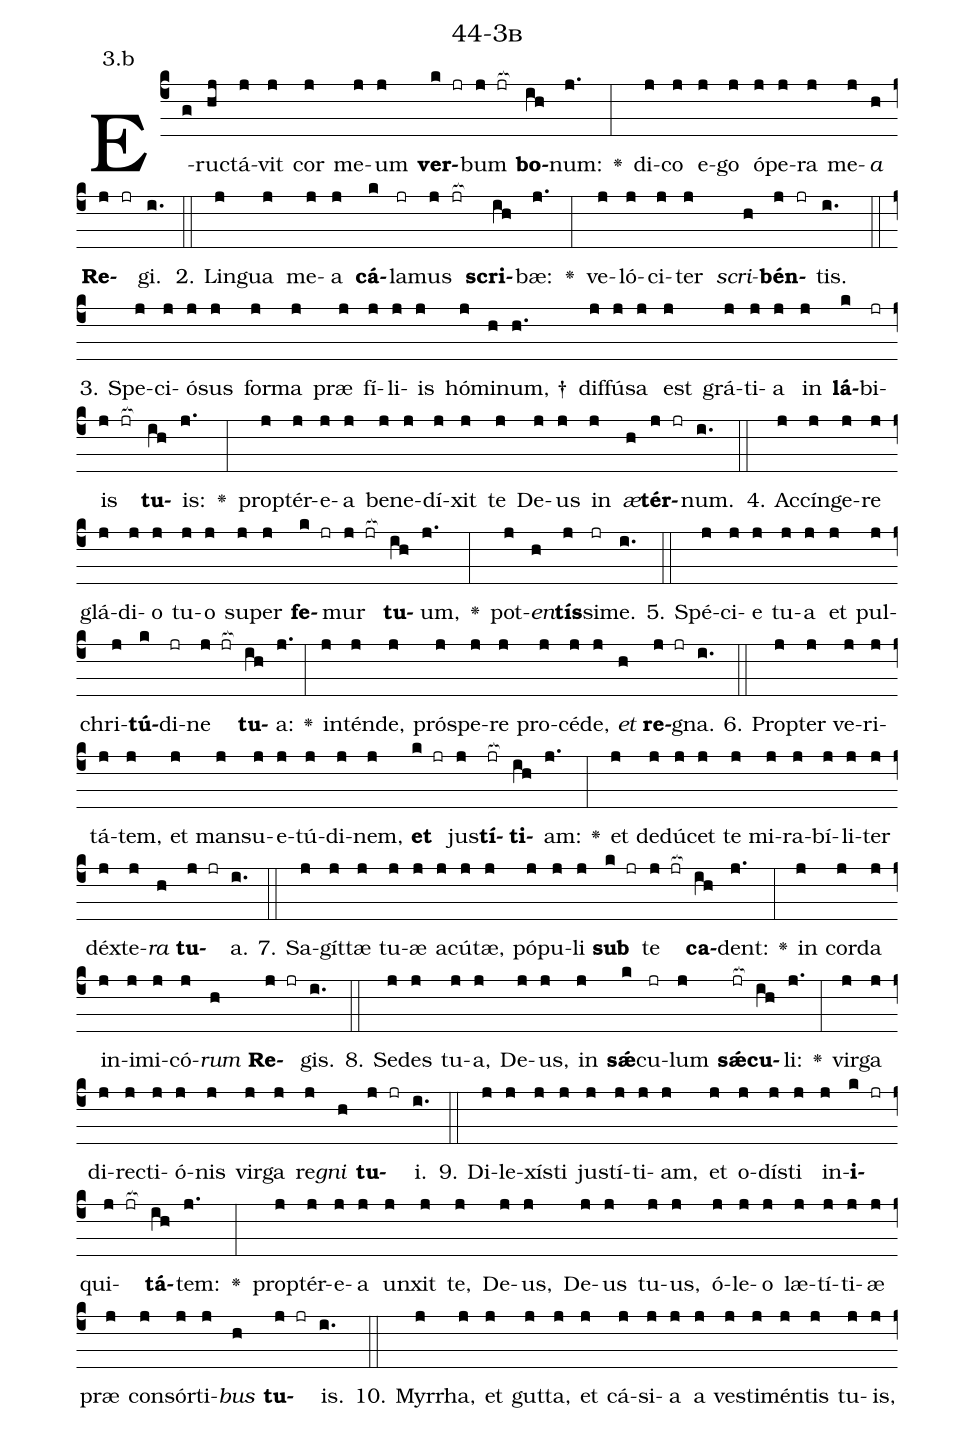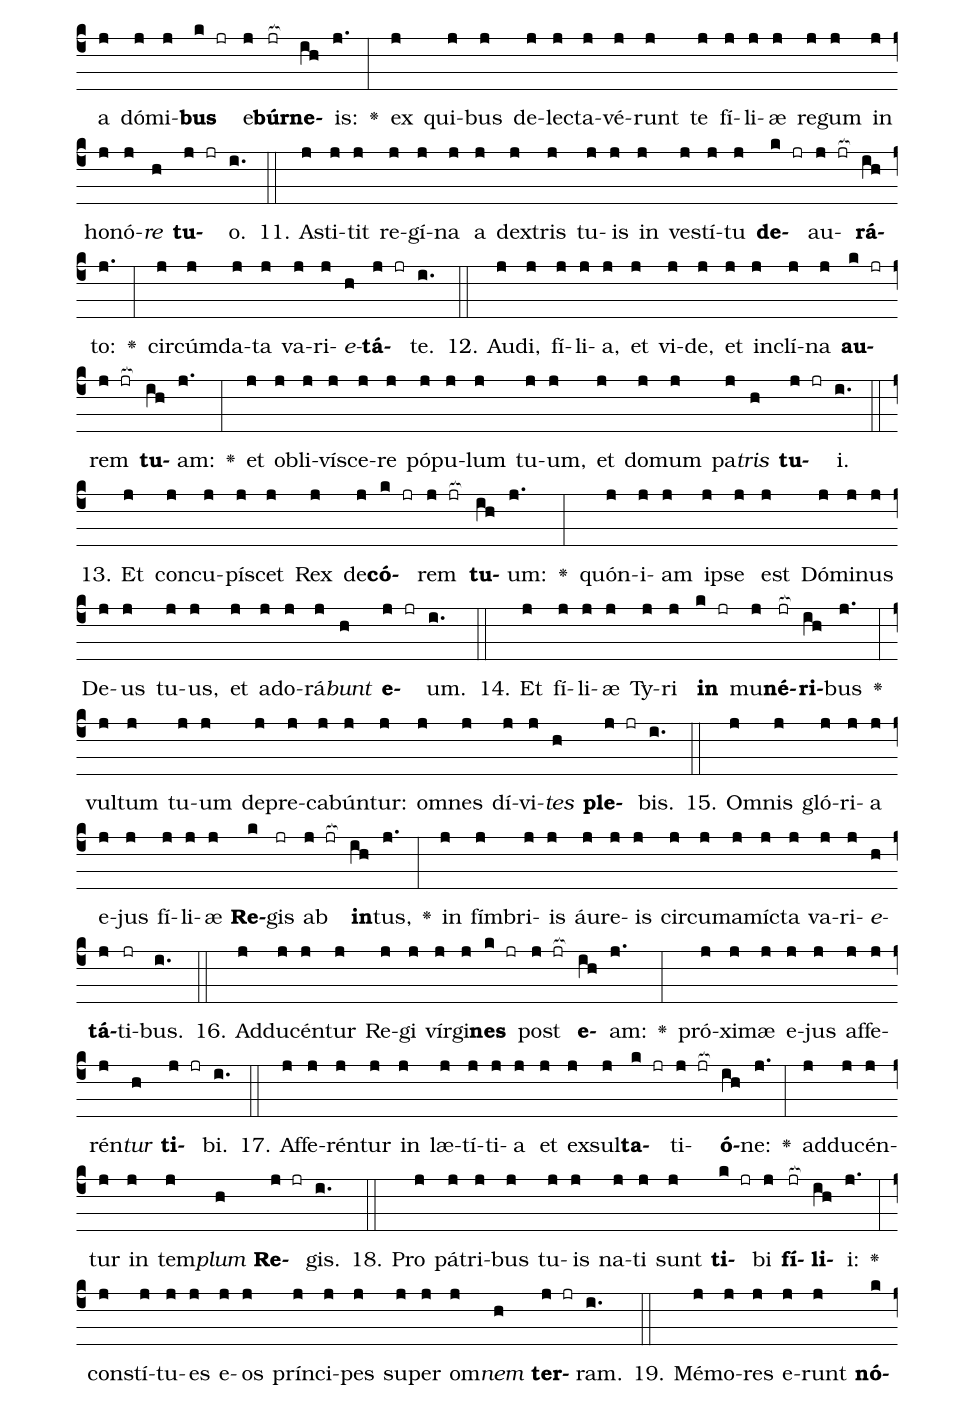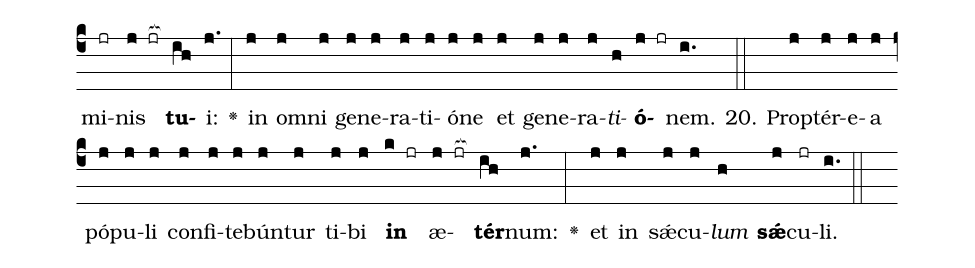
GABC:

name: 44-3b;
annotation: 3.b;
%%
(c4)E(g)ruc(hj)tá(j)vit(j) cor(j) me(j)um(j) <b>ver</b>(k jr)bum(j jr[ocb:1{]) <b>bo</b>(ih[ocb:0}])num:(j.) <v>\greheightstar</v>(:) di(j)co(j) e(j)go(j) ó(j)pe(j)ra(j) me(j)<i>a</i>(h) <b>Re</b>(j jr)gi.(i.) (::)
2. Lin(j)gua(j) me(j)a(j) <b>cá</b>(k)la(jr)mus(j jr[ocb:1{]) <b>scri</b>(ih[ocb:0}])bæ:(j.) <v>\greheightstar</v>(:) ve(j)ló(j)ci(j)ter(j) <i>scri</i>(h)<b>bén</b>(j jr)tis.(i.) (::)
3. Spe(j)ci(j)ó(j)sus(j) for(j)ma(j) præ(j) fí(j)li(j)is(j) hó(j)mi(h)num, †(h.) dif(j)fú(j)sa(j) est(j) grá(j)ti(j)a(j) in(j) <b>lá</b>(k)bi(jr)is(j jr[ocb:1{]) <b>tu</b>(ih[ocb:0}])is:(j.) <v>\greheightstar</v>(:) prop(j)tér(j)e(j)a(j) be(j)ne(j)dí(j)xit(j) te(j) De(j)us(j) in(j) <i>æ</i>(h)<b>tér</b>(j jr)num.(i.) (::)
4. Ac(j)cín(j)ge(j)re(j) glá(j)di(j)o(j) tu(j)o(j) su(j)per(j) <b>fe</b>(k jr)mur(j jr[ocb:1{]) <b>tu</b>(ih[ocb:0}])um,(j.) <v>\greheightstar</v>(:) pot(j)<i>en</i>(h)<b>tís</b>(j)si(jr)me.(i.) (::)
5. Spé(j)ci(j)e(j) tu(j)a(j) et(j) pul(j)chri(j)<b>tú</b>(k)di(jr)ne(j jr[ocb:1{]) <b>tu</b>(ih[ocb:0}])a:(j.) <v>\greheightstar</v>(:) in(j)tén(j)de,(j) pró(j)spe(j)re(j) pro(j)cé(j)de,(j) <i>et</i>(h) <b>re</b>(j jr)gna.(i.) (::)
6. Prop(j)ter(j) ve(j)ri(j)tá(j)tem,(j) et(j) man(j)su(j)e(j)tú(j)di(j)nem,(j) <b>et</b>(k jr) jus(j)<b>tí</b>(jr[ocb:1{])<b>ti</b>(ih[ocb:0}])am:(j.) <v>\greheightstar</v>(:) et(j) de(j)dú(j)cet(j) te(j) mi(j)ra(j)bí(j)li(j)ter(j) déx(j)te(j)<i>ra</i>(h) <b>tu</b>(j jr)a.(i.) (::)
7. Sa(j)gít(j)tæ(j) tu(j)æ(j) a(j)cú(j)tæ,(j) pó(j)pu(j)li(j) <b>sub</b>(k jr) te(j jr[ocb:1{]) <b>ca</b>(ih[ocb:0}])dent:(j.) <v>\greheightstar</v>(:) in(j) cor(j)da(j) in(j)i(j)mi(j)có(j)<i>rum</i>(h) <b>Re</b>(j jr)gis.(i.) (::)
8. Se(j)des(j) tu(j)a,(j) De(j)us,(j) in(j) <b>sǽ</b>(k)cu(jr)lum(j) <b>sǽ</b>(jr[ocb:1{])<b>cu</b>(ih[ocb:0}])li:(j.) <v>\greheightstar</v>(:) vir(j)ga(j) di(j)rec(j)ti(j)ó(j)nis(j) vir(j)ga(j) re(j)<i>gni</i>(h) <b>tu</b>(j jr)i.(i.) (::)
9. Di(j)le(j)xís(j)ti(j) jus(j)tí(j)ti(j)am,(j) et(j) o(j)dís(j)ti(j) in(j)<b>i</b>(k jr)qui(j jr[ocb:1{])<b>tá</b>(ih[ocb:0}])tem:(j.) <v>\greheightstar</v>(:) prop(j)tér(j)e(j)a(j) un(j)xit(j) te,(j) De(j)us,(j) De(j)us(j) tu(j)us,(j) ó(j)le(j)o(j) læ(j)tí(j)ti(j)æ(j) præ(j) con(j)sór(j)ti(j)<i>bus</i>(h) <b>tu</b>(j jr)is.(i.) (::)
10. Myr(j)rha,(j) et(j) gut(j)ta,(j) et(j) cá(j)si(j)a(j) a(j) ves(j)ti(j)mén(j)tis(j) tu(j)is,(j) a(j) dó(j)mi(j)<b>bus</b>(k jr) e(j)<b>búr</b>(jr[ocb:1{])<b>ne</b>(ih[ocb:0}])is:(j.) <v>\greheightstar</v>(:) ex(j) qui(j)bus(j) de(j)lec(j)ta(j)vé(j)runt(j) te(j) fí(j)li(j)æ(j) re(j)gum(j) in(j) ho(j)nó(j)<i>re</i>(h) <b>tu</b>(j jr)o.(i.) (::)
11. A(j)sti(j)tit(j) re(j)gí(j)na(j) a(j) dex(j)tris(j) tu(j)is(j) in(j) ves(j)tí(j)tu(j) <b>de</b>(k jr)au(j jr[ocb:1{])<b>rá</b>(ih[ocb:0}])to:(j.) <v>\greheightstar</v>(:) cir(j)cúm(j)da(j)ta(j) va(j)ri(j)<i>e</i>(h)<b>tá</b>(j jr)te.(i.) (::)
12. Au(j)di,(j) fí(j)li(j)a,(j) et(j) vi(j)de,(j) et(j) in(j)clí(j)na(j) <b>au</b>(k jr)rem(j jr[ocb:1{]) <b>tu</b>(ih[ocb:0}])am:(j.) <v>\greheightstar</v>(:) et(j) ob(j)li(j)ví(j)sce(j)re(j) pó(j)pu(j)lum(j) tu(j)um,(j) et(j) do(j)mum(j) pa(j)<i>tris</i>(h) <b>tu</b>(j jr)i.(i.) (::)
13. Et(j) con(j)cu(j)pí(j)scet(j) Rex(j) de(j)<b>có</b>(k jr)rem(j jr[ocb:1{]) <b>tu</b>(ih[ocb:0}])um:(j.) <v>\greheightstar</v>(:) quón(j)i(j)am(j) ip(j)se(j) est(j) Dó(j)mi(j)nus(j) De(j)us(j) tu(j)us,(j) et(j) ad(j)o(j)rá(j)<i>bunt</i>(h) <b>e</b>(j jr)um.(i.) (::)
14. Et(j) fí(j)li(j)æ(j) Ty(j)ri(j) <b>in</b>(k jr) mu(j)<b>né</b>(jr[ocb:1{])<b>ri</b>(ih[ocb:0}])bus(j.) <v>\greheightstar</v>(:) vul(j)tum(j) tu(j)um(j) de(j)pre(j)ca(j)bún(j)tur:(j) om(j)nes(j) dí(j)vi(j)<i>tes</i>(h) <b>ple</b>(j jr)bis.(i.) (::)
15. Om(j)nis(j) gló(j)ri(j)a(j) e(j)jus(j) fí(j)li(j)æ(j) <b>Re</b>(k)gis(jr) ab(j jr[ocb:1{]) <b>in</b>(ih[ocb:0}])tus,(j.) <v>\greheightstar</v>(:) in(j) fím(j)bri(j)is(j) áu(j)re(j)is(j) cir(j)cum(j)a(j)míc(j)ta(j) va(j)ri(j)<i>e</i>(h)<b>tá</b>(j)ti(jr)bus.(i.) (::)
16. Ad(j)du(j)cén(j)tur(j) Re(j)gi(j) vír(j)gi(j)<b>nes</b>(k jr) post(j jr[ocb:1{]) <b>e</b>(ih[ocb:0}])am:(j.) <v>\greheightstar</v>(:) pró(j)xi(j)mæ(j) e(j)jus(j) af(j)fe(j)rén(j)<i>tur</i>(h) <b>ti</b>(j jr)bi.(i.) (::)
17. Af(j)fe(j)rén(j)tur(j) in(j) læ(j)tí(j)ti(j)a(j) et(j) ex(j)sul(j)<b>ta</b>(k jr)ti(j jr[ocb:1{])<b>ó</b>(ih[ocb:0}])ne:(j.) <v>\greheightstar</v>(:) ad(j)du(j)cén(j)tur(j) in(j) tem(j)<i>plum</i>(h) <b>Re</b>(j jr)gis.(i.) (::)
18. Pro(j) pá(j)tri(j)bus(j) tu(j)is(j) na(j)ti(j) sunt(j) <b>ti</b>(k jr)bi(j) <b>fí</b>(jr[ocb:1{])<b>li</b>(ih[ocb:0}])i:(j.) <v>\greheightstar</v>(:) con(j)stí(j)tu(j)es(j) e(j)os(j) prín(j)ci(j)pes(j) su(j)per(j) om(j)<i>nem</i>(h) <b>ter</b>(j jr)ram.(i.) (::)
19. Mé(j)mo(j)res(j) e(j)runt(j) <b>nó</b>(k)mi(jr)nis(j jr[ocb:1{]) <b>tu</b>(ih[ocb:0}])i:(j.) <v>\greheightstar</v>(:) in(j) om(j)ni(j) ge(j)ne(j)ra(j)ti(j)ó(j)ne(j) et(j) ge(j)ne(j)ra(j)<i>ti</i>(h)<b>ó</b>(j jr)nem.(i.) (::)
20. Prop(j)tér(j)e(j)a(j) pó(j)pu(j)li(j) con(j)fi(j)te(j)bún(j)tur(j) ti(j)bi(j) <b>in</b>(k jr) æ(j jr[ocb:1{])<b>tér</b>(ih[ocb:0}])num:(j.) <v>\greheightstar</v>(:) et(j) in(j) sǽ(j)cu(j)<i>lum</i>(h) <b>sǽ</b>(j)cu(jr)li.(i.) (::)
